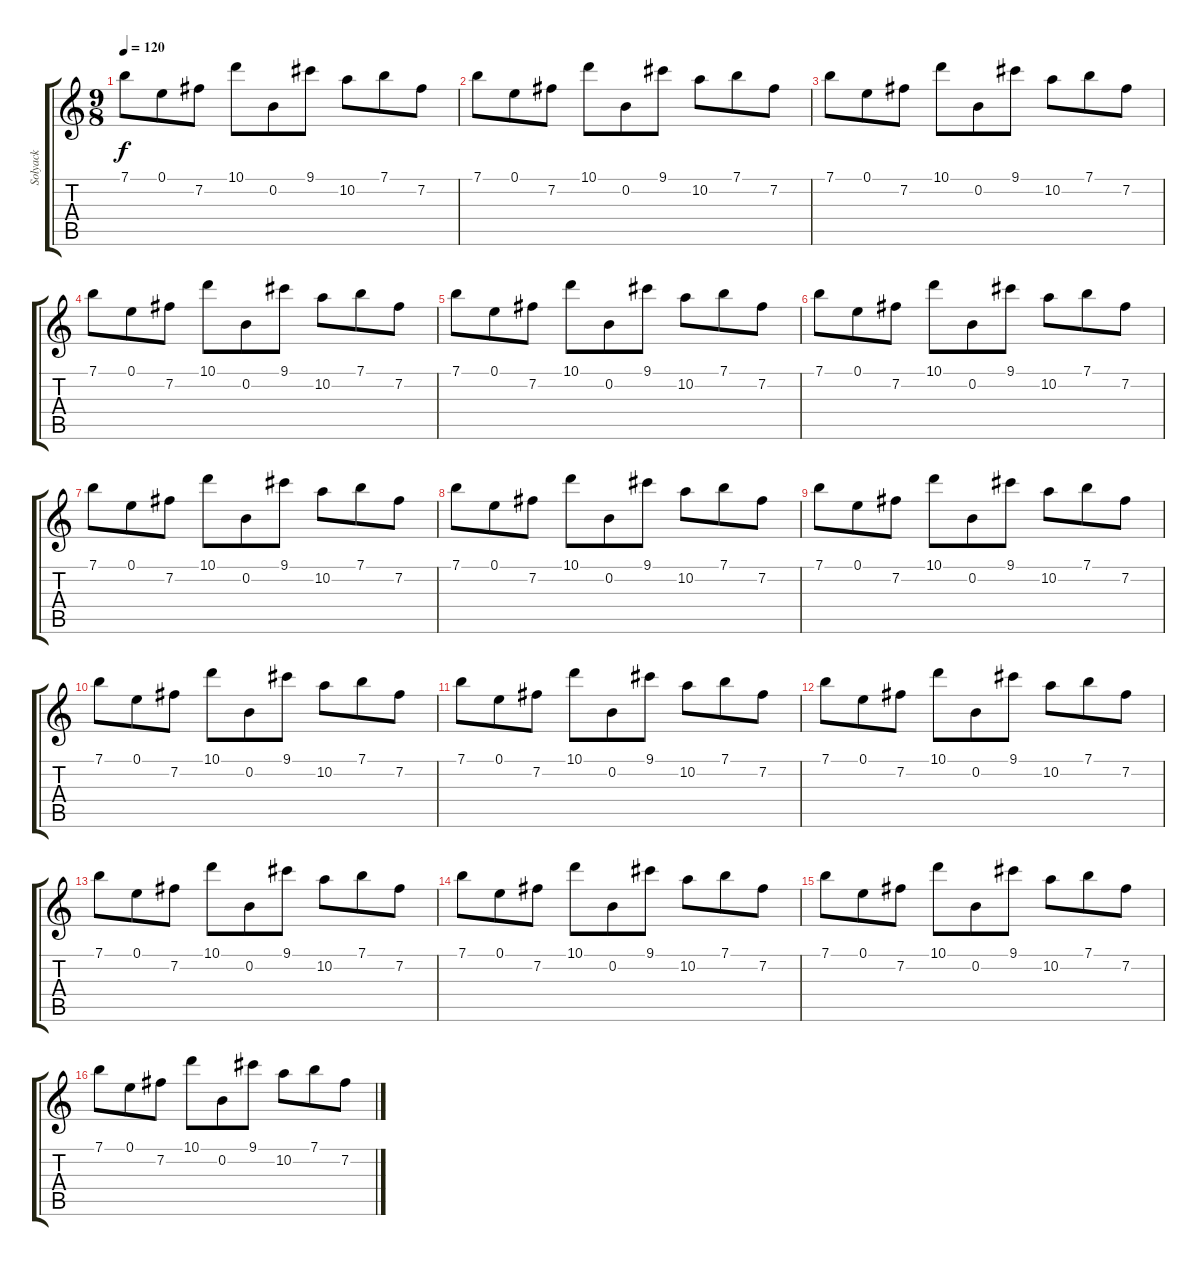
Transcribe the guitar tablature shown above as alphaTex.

\track ("Solyack" "Solyack") {instrument overdrivenguitar}
\staff {score tabs}
\tuning (E4 B3 G3 D3 A2 E2) {hide}
\ts (9 8)
\tempo 120
\clef g2
\ks c
7.1.8{dy f} 0.1.8 7.2.8 10.1.8 0.2.8 9.1.8 10.2.8 7.1.8 7.2.8 |
7.1.8 0.1.8 7.2.8 10.1.8 0.2.8 9.1.8 10.2.8 7.1.8 7.2.8 |
7.1.8 0.1.8 7.2.8 10.1.8 0.2.8 9.1.8 10.2.8 7.1.8 7.2.8 |
7.1.8 0.1.8 7.2.8 10.1.8 0.2.8 9.1.8 10.2.8 7.1.8 7.2.8 |
7.1.8 0.1.8 7.2.8 10.1.8 0.2.8 9.1.8 10.2.8 7.1.8 7.2.8 |
7.1.8 0.1.8 7.2.8 10.1.8 0.2.8 9.1.8 10.2.8 7.1.8 7.2.8 |
7.1.8 0.1.8 7.2.8 10.1.8 0.2.8 9.1.8 10.2.8 7.1.8 7.2.8 |
7.1.8 0.1.8 7.2.8 10.1.8 0.2.8 9.1.8 10.2.8 7.1.8 7.2.8 |
7.1.8 0.1.8 7.2.8 10.1.8 0.2.8 9.1.8 10.2.8 7.1.8 7.2.8 |
7.1.8 0.1.8 7.2.8 10.1.8 0.2.8 9.1.8 10.2.8 7.1.8 7.2.8 |
7.1.8 0.1.8 7.2.8 10.1.8 0.2.8 9.1.8 10.2.8 7.1.8 7.2.8 |
7.1.8 0.1.8 7.2.8 10.1.8 0.2.8 9.1.8 10.2.8 7.1.8 7.2.8 |
7.1.8 0.1.8 7.2.8 10.1.8 0.2.8 9.1.8 10.2.8 7.1.8 7.2.8 |
7.1.8 0.1.8 7.2.8 10.1.8 0.2.8 9.1.8 10.2.8 7.1.8 7.2.8 |
7.1.8 0.1.8 7.2.8 10.1.8 0.2.8 9.1.8 10.2.8 7.1.8 7.2.8 |
7.1.8 0.1.8 7.2.8 10.1.8 0.2.8 9.1.8 10.2.8 7.1.8 7.2.8
